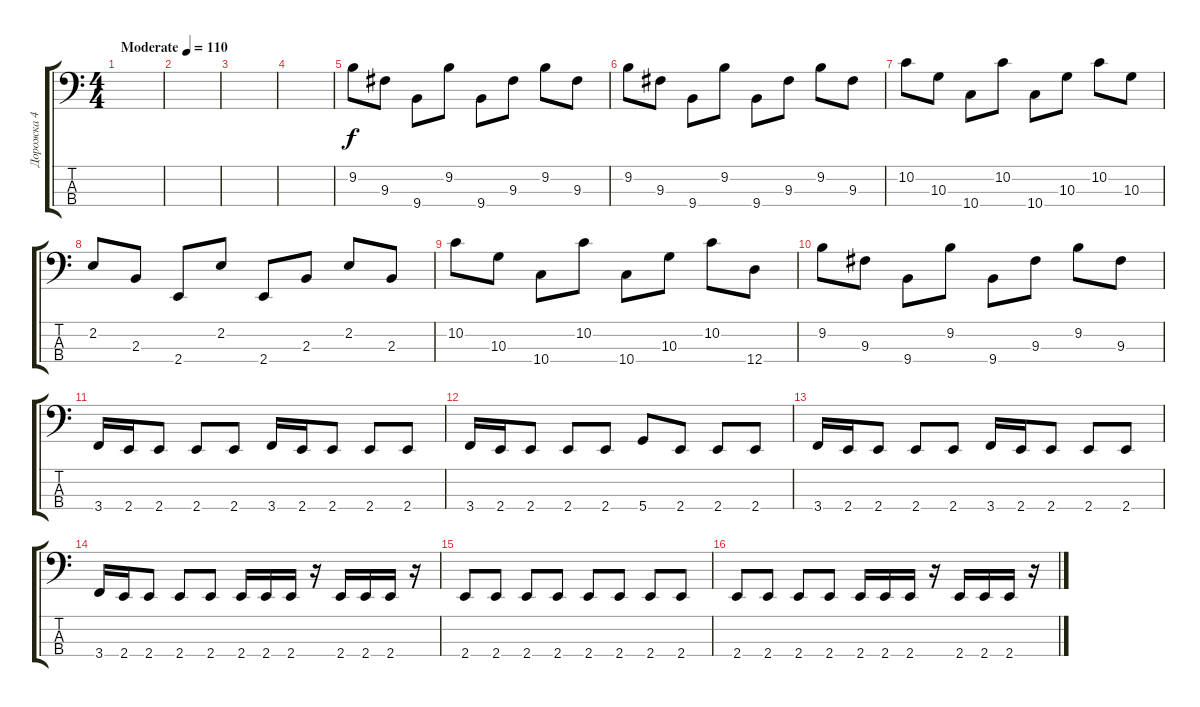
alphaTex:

\track ("Дорожка 4" "Дорожка 4") {instrument electricbassfinger}
\staff {score tabs}
\tuning (G2 D2 A1 D1) {hide}
\ts (4 4)
\tempo (110 "Moderate")
\clef f4
\ks c
|
|
|
|
9.2.8 9.3.8 9.4.8 9.2.8 9.4.8 9.3.8 9.2.8 9.3.8 |
9.2.8 9.3.8 9.4.8 9.2.8 9.4.8 9.3.8 9.2.8 9.3.8 |
10.2.8 10.3.8 10.4.8 10.2.8 10.4.8 10.3.8 10.2.8 10.3.8 |
2.2.8 2.3.8 2.4.8 2.2.8 2.4.8 2.3.8 2.2.8 2.3.8 |
10.2.8 10.3.8 10.4.8 10.2.8 10.4.8 10.3.8 10.2.8 12.4.8 |
9.2.8 9.3.8 9.4.8 9.2.8 9.4.8 9.3.8 9.2.8 9.3.8 |
3.4.16 2.4.16 2.4.8 2.4.8 2.4.8 3.4.16 2.4.16 2.4.8 2.4.8 2.4.8 |
3.4.16 2.4.16 2.4.8 2.4.8 2.4.8 5.4.8 2.4.8 2.4.8 2.4.8 |
3.4.16 2.4.16 2.4.8 2.4.8 2.4.8 3.4.16 2.4.16 2.4.8 2.4.8 2.4.8 |
3.4.16 2.4.16 2.4.8 2.4.8 2.4.8 2.4.16 2.4.16 2.4.16 r.16 2.4.16 2.4.16 2.4.16 r.16 |
2.4.8 2.4.8 2.4.8 2.4.8 2.4.8 2.4.8 2.4.8 2.4.8 |
2.4.8 2.4.8 2.4.8 2.4.8 2.4.16 2.4.16 2.4.16 r.16 2.4.16 2.4.16 2.4.16 r.16
